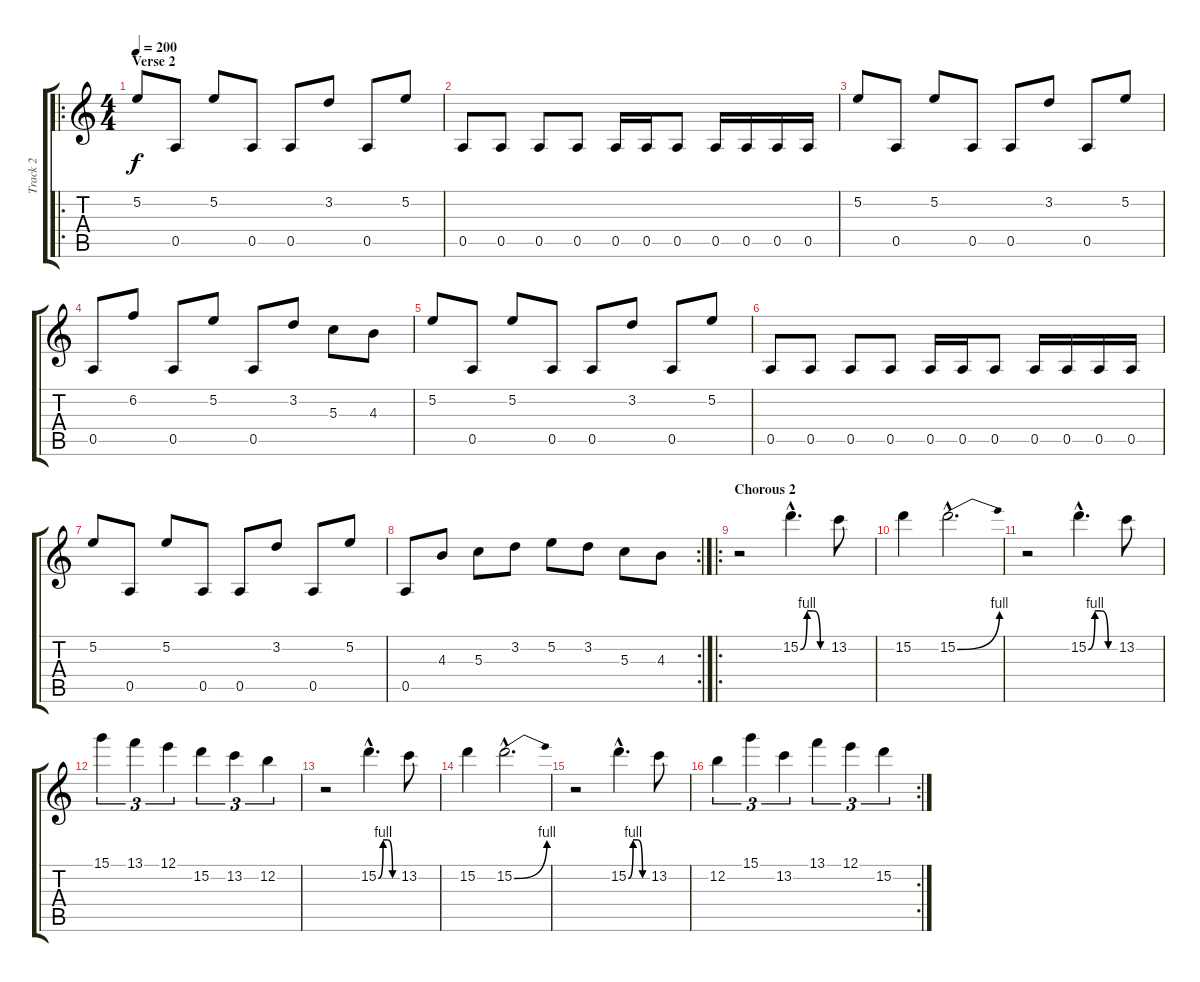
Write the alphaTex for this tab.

\track ("Track 2" "Track 2") {instrument distortionguitar}
\staff {score tabs}
\tuning (E4 B3 G3 D3 A2 E2) {hide}
\ro
\ts (4 4)
\section ("" "Verse 2")
\tempo 200
\clef g2
\ks c
5.2.8{dy f} 0.5.8 5.2.8 0.5.8 0.5.8 3.2.8 0.5.8 5.2.8 |
0.5.8 0.5.8 0.5.8 0.5.8 0.5.16 0.5.16 0.5.8 0.5.16 0.5.16 0.5.16 0.5.16 |
5.2.8 0.5.8 5.2.8 0.5.8 0.5.8 3.2.8 0.5.8 5.2.8 |
0.5.8 6.2.8 0.5.8 5.2.8 0.5.8 3.2.8 5.3.8 4.3.8 |
5.2.8 0.5.8 5.2.8 0.5.8 0.5.8 3.2.8 0.5.8 5.2.8 |
0.5.8 0.5.8 0.5.8 0.5.8 0.5.16 0.5.16 0.5.8 0.5.16 0.5.16 0.5.16 0.5.16 |
5.2.8 0.5.8 5.2.8 0.5.8 0.5.8 3.2.8 0.5.8 5.2.8 |
\rc 2
0.5.8 4.3.8 5.3.8 3.2.8 5.2.8 3.2.8 5.3.8 4.3.8 |
\ro
\section ("" "Chorous 2")
r.2 15.2{be (custom 0 0 15 4 30 4 45 0 60 0) hac}.4{d} 13.2.8 |
15.2.4 15.2{be (bend 0 0 60 4) hac}.2{d} |
r.2 15.2{be (custom 0 0 15 4 30 4 45 0 60 0) hac}.4{d} 13.2.8 |
15.1.4{tu (3 2)} 13.1.4{tu (3 2)} 12.1.4{tu (3 2)} 15.2.4{tu (3 2)} 13.2.4{tu (3 2)} 12.2.4{tu (3 2)} |
r.2 15.2{be (custom 0 0 15 4 30 4 45 0 60 0) hac}.4{d} 13.2.8 |
15.2.4 15.2{be (bend 0 0 60 4) hac}.2{d} |
r.2 15.2{be (custom 0 0 15 4 30 4 45 0 60 0) hac}.4{d} 13.2.8 |
\rc 2
12.2.4{tu (3 2)} 15.1.4{tu (3 2)} 13.2.4{tu (3 2)} 13.1.4{tu (3 2)} 12.1.4{tu (3 2)} 15.2.4{tu (3 2)}
